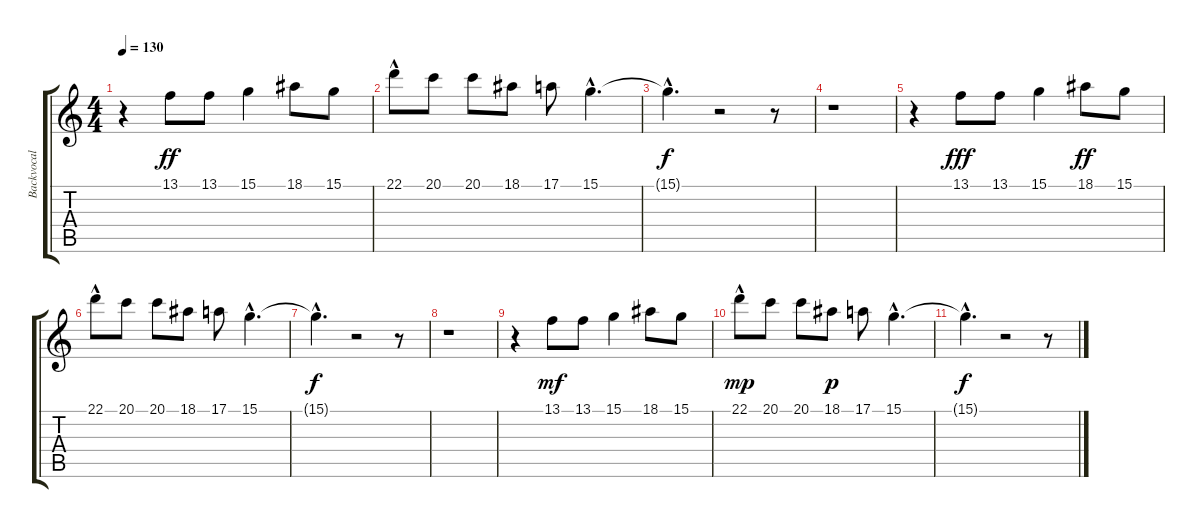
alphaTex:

\track ("Backvocal" "Backvocal") {instrument choiraahs}
\staff {score tabs}
\tuning (E4 B3 G3 D3 A2 E2) {hide}
\ts (4 4)
\tempo 130
\clef g2
\ks c
r.4{dy f} 13.1.8{dy ff} 13.1.8 15.1.4 18.1.8 15.1.8 |
22.1{hac}.8 20.1.8 20.1.8 18.1.8 17.1.8 15.1{hac}.4{d} |
15.1{hac t}.4{d dy f} r.2 r.8 |
r.1 |
r.4 13.1.8{dy fff} 13.1.8 15.1.4 18.1.8{dy ff} 15.1.8 |
22.1{hac}.8 20.1.8 20.1.8 18.1.8 17.1.8 15.1{hac}.4{d} |
15.1{hac t}.4{d dy f} r.2 r.8 |
r.1 |
r.4 13.1.8{dy mf} 13.1.8 15.1.4 18.1.8 15.1.8 |
22.1{hac}.8{dy mp} 20.1.8 20.1.8 18.1.8{dy p} 17.1.8 15.1{hac}.4{d} |
15.1{hac t}.4{d dy f} r.2 r.8
